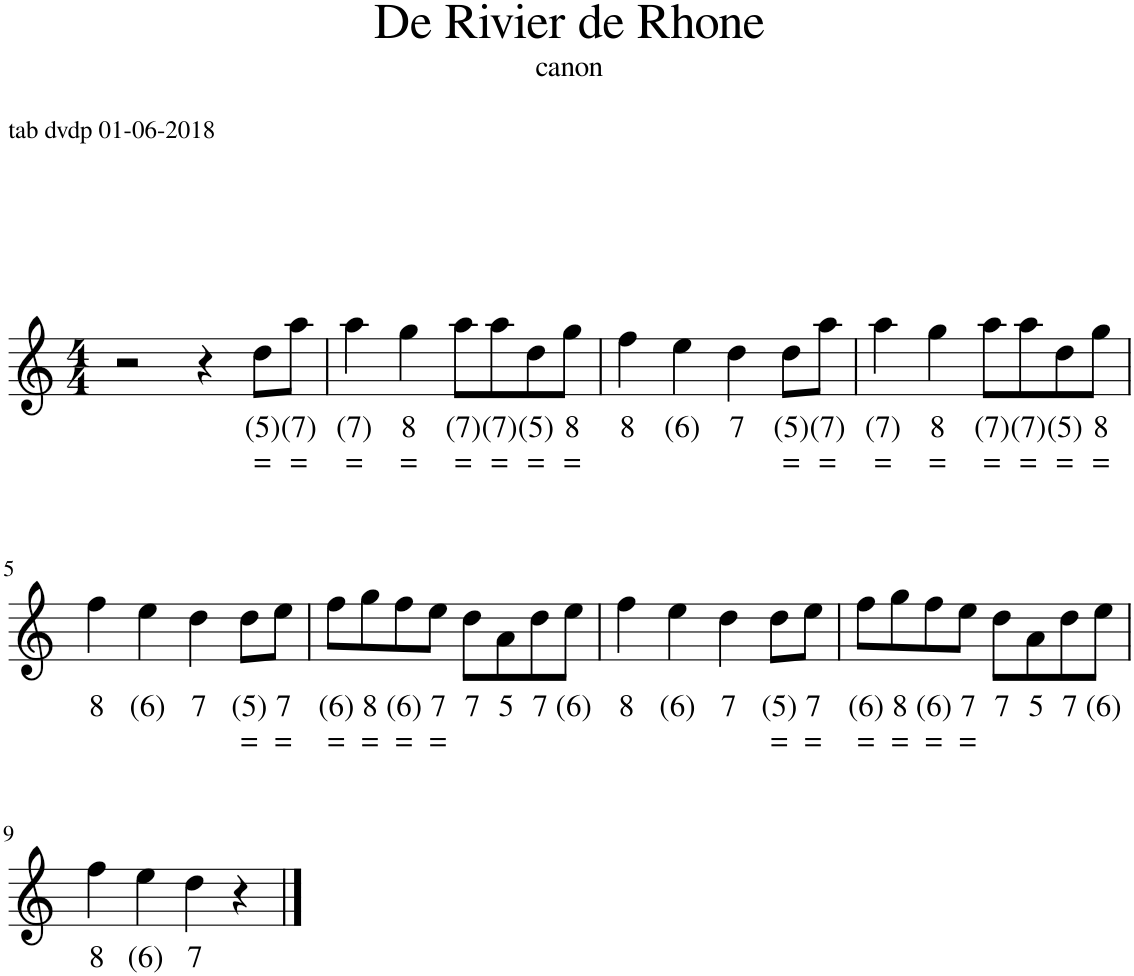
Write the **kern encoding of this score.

**kern	**text	**text
*part1	*part1	*part1
*staff1	*staff1	*staff1
*I"Piano, Voice	*	*
*I'Pno.	*	*
*clefG2	*	*
*k[]	*	*
*M4/4	*	*
=1	=1	=1
2r	.	.
4r	.	.
!	!LO:LY:b	!LO:LY:b
8dd\L	(5)	=
!	!LO:LY:b	!LO:LY:b
8aa\J	(7)	=
=2	=2	=2
!	!LO:LY:b	!LO:LY:b
4aa\	(7)	=
!	!LO:LY:b	!LO:LY:b
4gg\	8	=
!	!LO:LY:b	!LO:LY:b
8aa\L	(7)	=
!	!LO:LY:b	!LO:LY:b
8aa\	(7)	=
!	!LO:LY:b	!LO:LY:b
8dd\	(5)	=
!	!LO:LY:b	!LO:LY:b
8gg\J	8	=
=3	=3	=3
!	!LO:LY:b	!
4ff\	8	.
!	!LO:LY:b	!
4ee\	(6)	.
!	!LO:LY:b	!
4dd\	7	.
!	!LO:LY:b	!LO:LY:b
8dd\L	(5)	=
!	!LO:LY:b	!LO:LY:b
8aa\J	(7)	=
=4	=4	=4
!	!LO:LY:b	!LO:LY:b
4aa\	(7)	=
!	!LO:LY:b	!LO:LY:b
4gg\	8	=
!	!LO:LY:b	!LO:LY:b
8aa\L	(7)	=
!	!LO:LY:b	!LO:LY:b
8aa\	(7)	=
!	!LO:LY:b	!LO:LY:b
8dd\	(5)	=
!	!LO:LY:b	!LO:LY:b
8gg\J	8	=
!!LO:LB:g=z
=5	=5	=5
!	!LO:LY:b	!
4ff\	8	.
!	!LO:LY:b	!
4ee\	(6)	.
!	!LO:LY:b	!
4dd\	7	.
!	!LO:LY:b	!LO:LY:b
8dd\L	(5)	=
!	!LO:LY:b	!LO:LY:b
8ee\J	7	=
=6	=6	=6
!	!LO:LY:b	!LO:LY:b
8ff\L	(6)	=
!	!LO:LY:b	!LO:LY:b
8gg\	8	=
!	!LO:LY:b	!LO:LY:b
8ff\	(6)	=
!	!LO:LY:b	!LO:LY:b
8ee\J	7	=
!	!LO:LY:b	!
8dd\L	7	.
!	!LO:LY:b	!
8a\	5	.
!	!LO:LY:b	!
8dd\	7	.
!	!LO:LY:b	!
8ee\J	(6)	.
=7	=7	=7
!	!LO:LY:b	!
4ff\	8	.
!	!LO:LY:b	!
4ee\	(6)	.
!	!LO:LY:b	!
4dd\	7	.
!	!LO:LY:b	!LO:LY:b
8dd\L	(5)	=
!	!LO:LY:b	!LO:LY:b
8ee\J	7	=
=8	=8	=8
!	!LO:LY:b	!LO:LY:b
8ff\L	(6)	=
!	!LO:LY:b	!LO:LY:b
8gg\	8	=
!	!LO:LY:b	!LO:LY:b
8ff\	(6)	=
!	!LO:LY:b	!LO:LY:b
8ee\J	7	=
!	!LO:LY:b	!
8dd\L	7	.
!	!LO:LY:b	!
8a\	5	.
!	!LO:LY:b	!
8dd\	7	.
!	!LO:LY:b	!
8ee\J	(6)	.
!!LO:LB:g=z
=9	=9	=9
!	!LO:LY:b	!
4ff\	8	.
!	!LO:LY:b	!
4ee\	(6)	.
!	!LO:LY:b	!
4dd\	7	.
4r	.	.
==	==	==
*-	*-	*-
